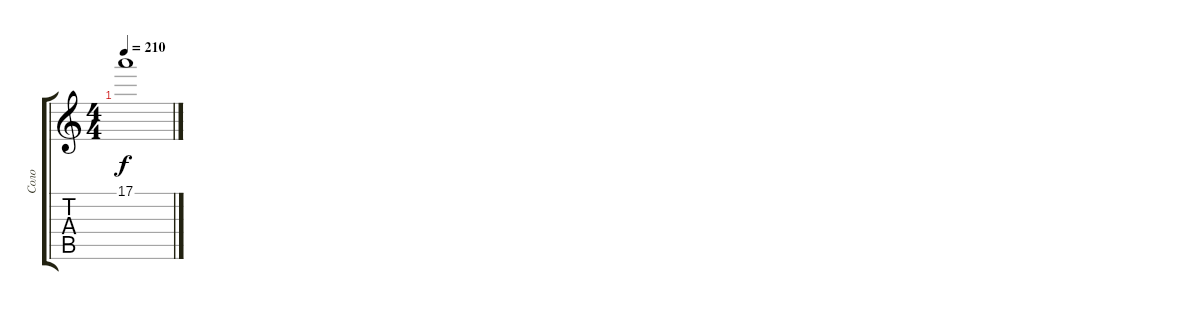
\track ("Соло" "Соло") {instrument overdrivenguitar}
\staff {score tabs}
\tuning (E4 B3 G3 D3 A2 E2) {hide}
\ts (4 4)
\tempo 210
\clef g2
\ks c
17.1{t}.1{dy f}
